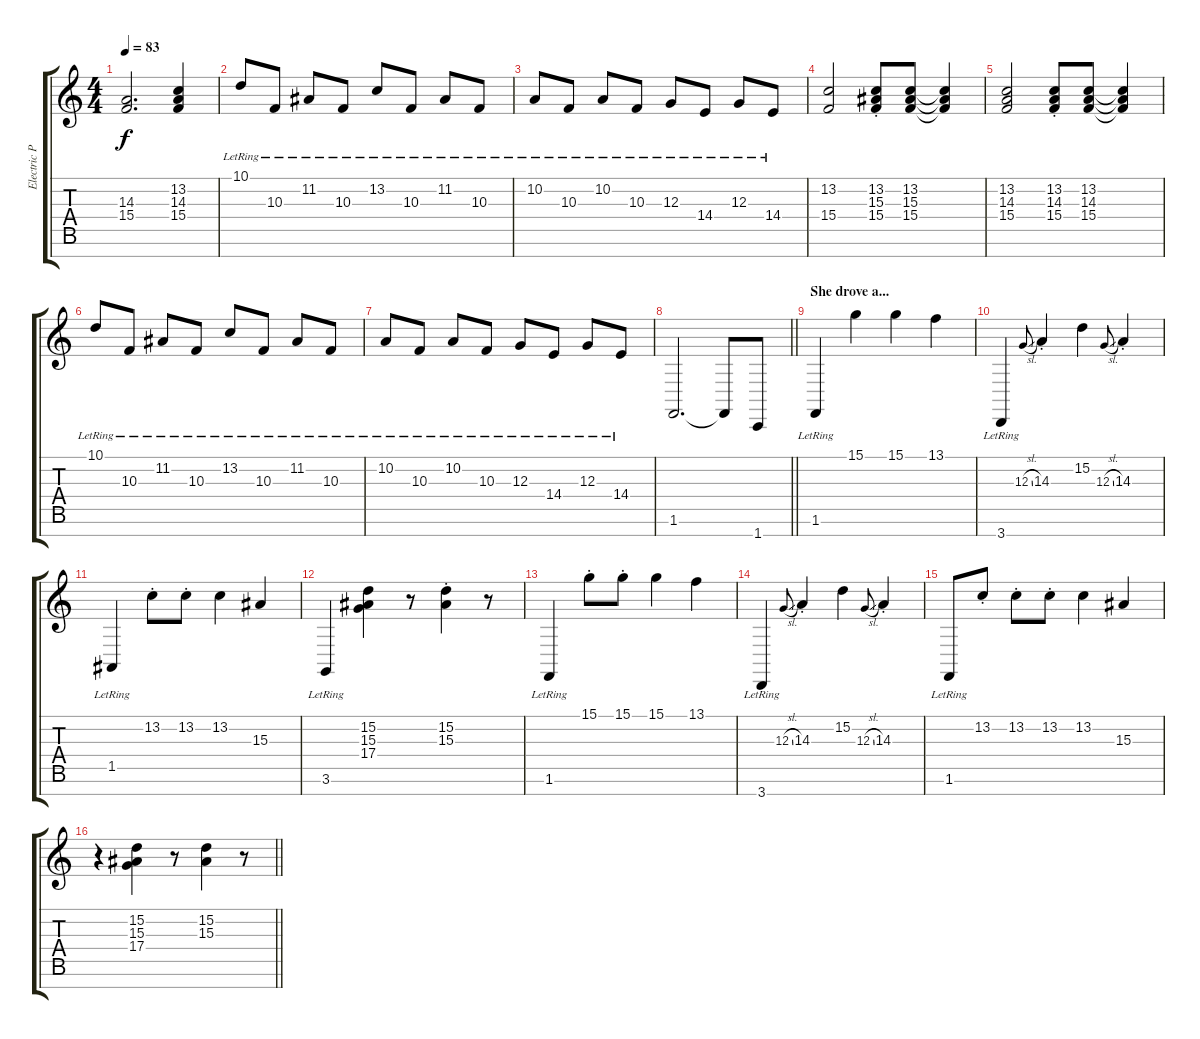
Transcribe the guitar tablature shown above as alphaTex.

\track ("Electric Piano R (Keith)" "Electric P") {instrument electricpiano2}
\staff {score tabs}
\tuning (E4 B3 G3 D3 A2 E2 B1) {hide}
\ts (4 4)
\tempo 83
\clef g2
\ks c
(14.3 15.4).2{d dy f} (13.2 14.3 15.4).4 |
10.1{lr}.8 10.3{lr}.8 11.2{lr}.8 10.3{lr}.8 13.2{lr}.8 10.3{lr}.8 11.2{lr}.8 10.3{lr}.8 |
10.2{lr}.8 10.3{lr}.8 10.2{lr}.8 10.3{lr}.8 12.3{lr}.8 14.4{lr}.8 12.3{lr}.8 14.4{lr}.8 |
(13.2 15.4).2 (13.2{st} 15.3 15.4).8 (13.2 15.3 15.4).8 (13.2{t} 15.3{t} 15.4{t}).4 |
(13.2 14.3 15.4).2 (13.2{st} 14.3 15.4).8 (13.2 14.3 15.4).8 (13.2{t} 14.3{t} 15.4{t}).4 |
10.1{lr}.8 10.3{lr}.8 11.2{lr}.8 10.3{lr}.8 13.2{lr}.8 10.3{lr}.8 11.2{lr}.8 10.3{lr}.8 |
10.2{lr}.8 10.3{lr}.8 10.2{lr}.8 10.3{lr}.8 12.3{lr}.8 14.4{lr}.8 12.3{lr}.8 14.4{lr}.8 |
\barLineRight lightlight
1.6.2{d} 1.6{t}.8 1.7.8 |
\section ("" "She drove a...")
1.6{lr}.4 15.1.4 15.1.4 13.1.4 |
3.7{lr}.4 12.3{sl}.8{gr onbeat} 14.3{st}.4 15.2.4 12.3{sl}.8{gr onbeat} 14.3{st}.4 |
1.5{lr}.4 13.2{st}.8 13.2{st}.8 13.2.4 15.3.4 |
3.6{lr}.4 (15.2 15.3 17.4).4 r.8 (15.2{st} 15.3{st}).4 r.8 |
1.6{lr}.4 15.1{st}.8 15.1{st}.8 15.1.4 13.1.4 |
3.7{lr}.4 12.3{sl}.8{gr onbeat} 14.3{st}.4 15.2.4 12.3{sl}.8{gr onbeat} 14.3{st}.4 |
1.6{lr}.8 13.2{st}.8 13.2{st}.8 13.2{st}.8 13.2.4 15.3.4 |
\barLineRight lightlight
r.4 (15.2 15.3 17.4).4 r.8 (15.2 15.3).4 r.8
